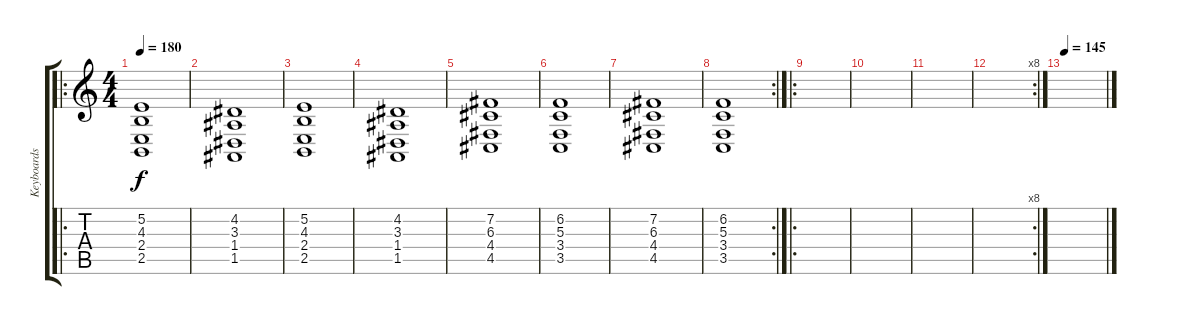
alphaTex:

\track ("Keyboards (Stian)" "Keyboards ") {instrument choiraahs}
\staff {score tabs}
\tuning (E4 B3 G3 D3 A2 E2) {hide}
\ro
\ts (4 4)
\tempo 180
\clef g2
\ks c
(5.2 4.3 2.4 2.5).1{dy f} |
(4.2 3.3 1.4 1.5).1 |
(5.2 4.3 2.4 2.5).1 |
(4.2 3.3 1.4 1.5).1 |
(7.2 6.3 4.4 4.5).1 |
(6.2 5.3 3.4 3.5).1 |
(7.2 6.3 4.4 4.5).1 |
\rc 2
(6.2 5.3 3.4 3.5).1 |
\ro
|
|
|
\rc 8
|
\tempo 145
